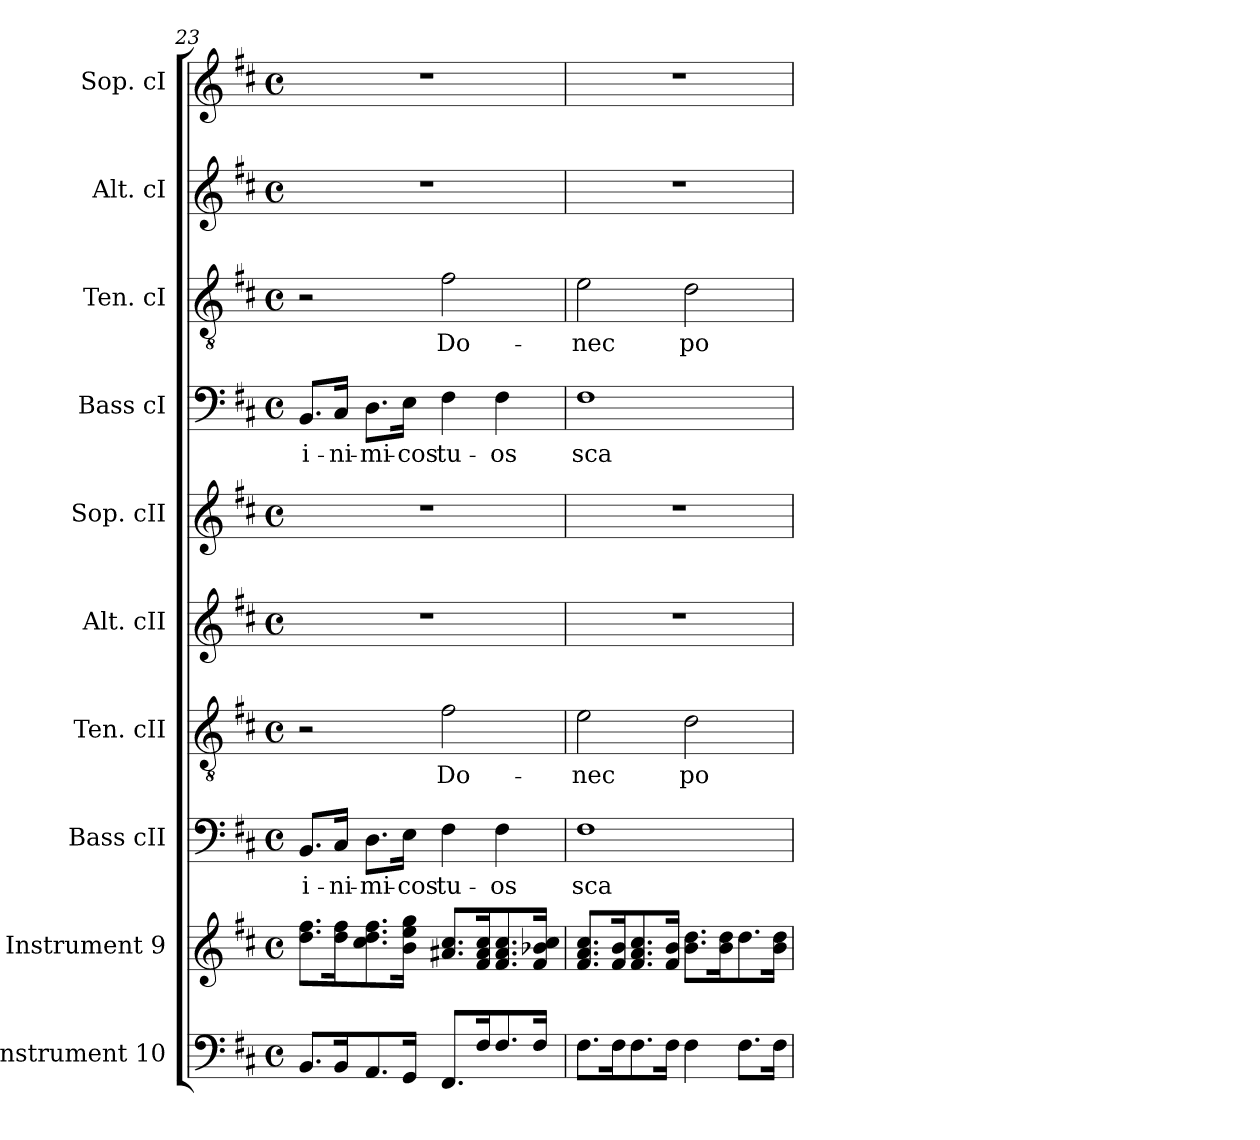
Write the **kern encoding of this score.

**kern	**kern	**kern	**text	**kern	**text	**kern	**kern	**kern	**text	**kern	**text	**kern	**kern
*part10	*part9	*part8	*part8	*part7	*part7	*part6	*part5	*part4	*part4	*part3	*part3	*part2	*part1
*staff10	*staff9	*staff8	*staff8	*staff7	*staff7	*staff6	*staff5	*staff4	*staff4	*staff3	*staff3	*staff2	*staff1
*I"Instrument 10	*I"Instrument 9	*I"Bass cII	*	*I"Ten. cII	*	*I"Alt. cII	*I"Sop. cII	*I"Bass cI	*	*I"Ten. cI	*	*I"Alt. cI	*I"Sop. cI
*	*	*I'Bass cII	*	*I'Ten. cII	*	*I'Alt. cII	*I'Sop. cII	*I'Bass cI	*	*I'Ten. cI	*	*I'Alt. cI	*I'Sop. cI
*clefF4	*clefG2	*clefF4	*	*clefGv2	*	*clefG2	*clefG2	*clefF4	*	*clefGv2	*	*clefG2	*clefG2
*k[f#c#]	*k[f#c#]	*k[f#c#]	*	*k[f#c#]	*	*k[f#c#]	*k[f#c#]	*k[f#c#]	*	*k[f#c#]	*	*k[f#c#]	*k[f#c#]
*D:	*D:	*D:	*	*D:	*	*D:	*D:	*D:	*	*D:	*	*D:	*D:
*M4/4	*M4/4	*M4/4	*	*M4/4	*	*M4/4	*M4/4	*M4/4	*	*M4/4	*	*M4/4	*M4/4
*met(c)	*met(c)	*met(c)	*	*met(c)	*	*met(c)	*met(c)	*met(c)	*	*met(c)	*	*met(c)	*met(c)
=23	=23	=23	=23	=23	=23	=23	=23	=23	=23	=23	=23	=23	=23
!	!	!	!LO:LY:b:cj	!	!	!	!	!	!LO:LY:b:cj	!	!	!	!
8.BB/L	8.ff#\ 8.dd\L	8.BB/L	i-	2r	.	1r	1r	8.BB/L	i-	2r	.	1r	1r
!	!	!	!LO:LY:b:cj	!	!	!	!	!	!LO:LY:b:cj	!	!	!	!
16BB/	16ff#\ 16dd\	16C#/Jk	-ni-	.	.	.	.	16C#/Jk	-ni-	.	.	.	.
!	!	!	!LO:LY:b:cj	!	!	!	!	!	!LO:LY:b:cj	!	!	!	!
8.AA/	8.ff#\ 8.cc#\ 8.dd\	8.D\L	-mi-	.	.	.	.	8.D\L	-mi-	.	.	.	.
!	!	!	!LO:LY:b:cj	!	!	!	!	!	!LO:LY:b:cj	!	!	!	!
16GG/J	16gg\ 16ee\ 16b\J	16E\Jk	-cos	.	.	.	.	16E\Jk	-cos	.	.	.	.
!	!	!	!LO:LY:b:cj	!	!LO:LY:b:cj	!	!	!	!LO:LY:b:cj	!	!LO:LY:b:cj	!	!
8.FF#/L	8.cc#/ 8.a#X/L	4F#\	tu-	2f#\	Do-	.	.	4F#\	tu-	2f#\	Do-	.	.
16F#/	16cc#/ 16a#/ 16f#/	.	.	.	.	.	.	.	.	.	.	.	.
!	!	!	!LO:LY:b:cj	!	!	!	!	!	!LO:LY:b:cj	!	!	!	!
8.F#/	8.cc#/ 8.a#/ 8.f#/	4F#\	-os	.	.	.	.	4F#\	-os	.	.	.	.
16F#/J	16b-X/ 16f#/ 16cc#/J	.	.	.	.	.	.	.	.	.	.	.	.
=24	=24	=24	=24	=24	=24	=24	=24	=24	=24	=24	=24	=24	=24
!	!	!	!LO:LY:b:cj	!	!LO:LY:b:cj	!	!	!	!LO:LY:b:cj	!	!LO:LY:b:cj	!	!
8.F#\L	8.cc#/ 8.a/ 8.f#/L	1F#	sca-	2e\	-nec	1r	1r	1F#	sca-	2e\	-nec	1r	1r
16F#\	16b/ 16f#/	.	.	.	.	.	.	.	.	.	.	.	.
8.F#\	8.cc#/ 8.a/ 8.f#/	.	.	.	.	.	.	.	.	.	.	.	.
16F#\J	16b/ 16f#/J	.	.	.	.	.	.	.	.	.	.	.	.
!	!	!	!	!	!LO:LY:b:cj	!	!	!	!	!	!LO:LY:b:cj	!	!
4F#\	8.dd\ 8.b\L	.	.	2d\	po-	.	.	.	.	2d\	po-	.	.
.	16dd\ 16b\	.	.	.	.	.	.	.	.	.	.	.	.
8.F#\L	8.dd\	.	.	.	.	.	.	.	.	.	.	.	.
16F#\J	16dd\ 16b\J	.	.	.	.	.	.	.	.	.	.	.	.
=	=	=	=	=	=	=	=	=	=	=	=	=	=
*-	*-	*-	*-	*-	*-	*-	*-	*-	*-	*-	*-	*-	*-
